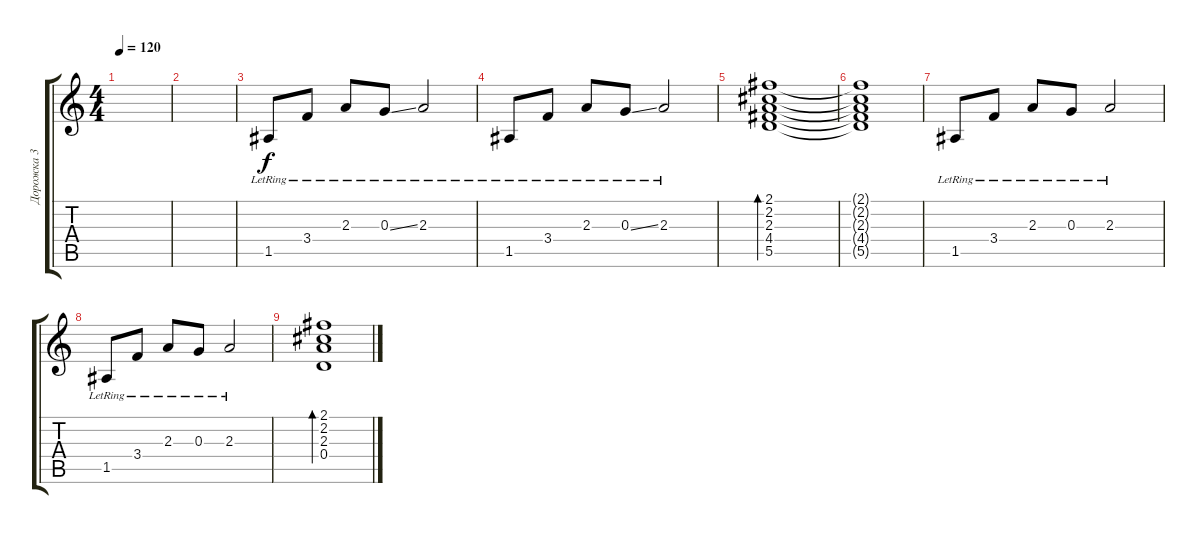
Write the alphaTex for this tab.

\track ("Дорожка 3" "Дорожка 3") {instrument electricguitarjazz}
\staff {score tabs}
\tuning (E4 B3 G3 D3 A2 E2) {hide}
\ts (4 4)
\tempo 120
\clef g2
\ks c
|
|
1.5{lr}.8 3.4{lr}.8 2.3{lr}.8 0.3{ss lr}.8 2.3{lr}.2 |
1.5{lr}.8 3.4{lr}.8 2.3{lr}.8 0.3{ss lr}.8 2.3{lr}.2 |
(2.1 2.2 2.3 4.4 5.5).1{bd 480} |
(2.1{t} 2.2{t} 2.3{t} 4.4{t} 5.5{t}).1 |
1.5{lr}.8 3.4{lr}.8 2.3{lr}.8 0.3{lr}.8 2.3{lr}.2 |
1.5{lr}.8 3.4{lr}.8 2.3{lr}.8 0.3{lr}.8 2.3{lr}.2 |
(2.1 2.2 2.3 0.4).1{bd 120}
